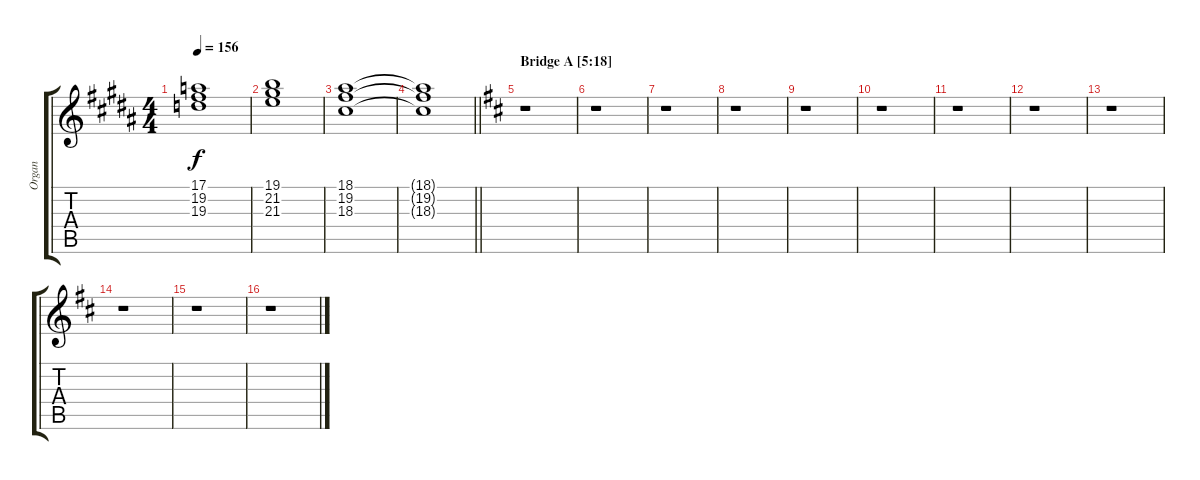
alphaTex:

\track ("Organ" "Organ") {instrument churchorgan}
\staff {score tabs}
\tuning (E4 B3 G3 D3 A2 E2) {hide}
\ts (4 4)
\tempo 156
\clef g2
\ks g#minor
(17.1 19.2 19.3).1{dy f} |
(19.1 21.2 21.3).1 |
(18.1 19.2 18.3).1 |
\barLineRight lightlight
(18.1{t} 19.2{t} 18.3{t}).1 |
\section ("" "Bridge A [5:18]")
\ks d
r.1 |
r.1 |
r.1 |
r.1 |
r.1 |
r.1 |
r.1 |
r.1 |
r.1 |
r.1 |
r.1 |
r.1
